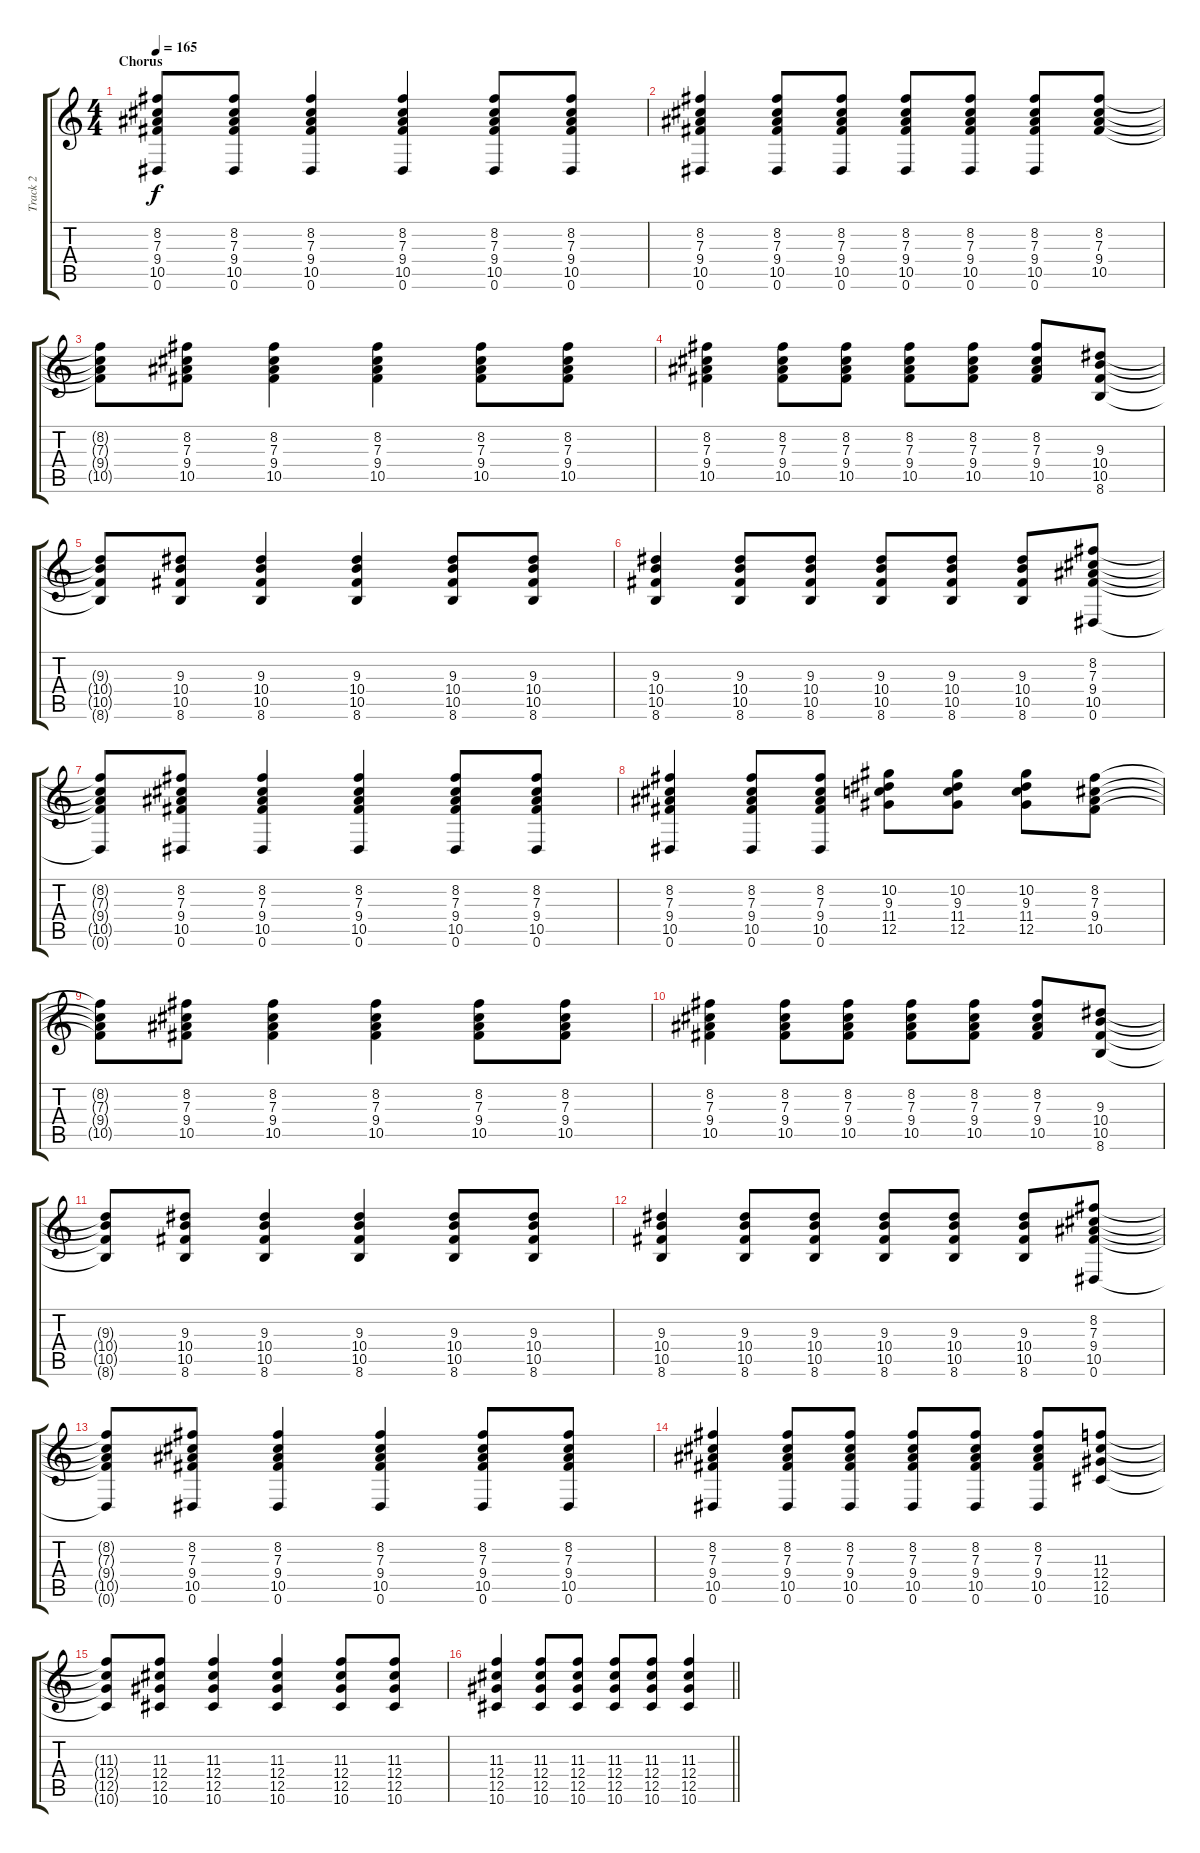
\track ("Track 2" "Track 2") {instrument distortionguitar}
\staff {score tabs}
\tuning (Eb4 Bb3 Gb3 Db3 Ab2 Eb2) {hide}
\ts (4 4)
\section ("" "Chorus")
\tempo 165
\clef g2
\ks c
(8.2{t} 7.3{t} 9.4{t} 10.5{t} 0.6{t}).8{dy f} (8.2 7.3 9.4 10.5 0.6).8 (8.2 7.3 9.4 10.5 0.6).4 (8.2 7.3 9.4 10.5 0.6).4 (8.2 7.3 9.4 10.5 0.6).8 (8.2 7.3 9.4 10.5 0.6).8 |
(8.2 7.3 9.4 10.5 0.6).4 (8.2 7.3 9.4 10.5 0.6).8 (8.2 7.3 9.4 10.5 0.6).8 (8.2 7.3 9.4 10.5 0.6).8 (8.2 7.3 9.4 10.5 0.6).8 (8.2 7.3 9.4 10.5 0.6).8 (8.2 7.3 9.4 10.5).8 |
(8.2{t} 7.3{t} 9.4{t} 10.5{t}).8 (8.2 7.3 9.4 10.5).8 (8.2 7.3 9.4 10.5).4 (8.2 7.3 9.4 10.5).4 (8.2 7.3 9.4 10.5).8 (8.2 7.3 9.4 10.5).8 |
(8.2 7.3 9.4 10.5).4 (8.2 7.3 9.4 10.5).8 (8.2 7.3 9.4 10.5).8 (8.2 7.3 9.4 10.5).8 (8.2 7.3 9.4 10.5).8 (8.2 7.3 9.4 10.5).8 (9.3 10.4 10.5 8.6).8 |
(9.3{t} 10.4{t} 10.5{t} 8.6{t}).8 (9.3 10.4 10.5 8.6).8 (9.3 10.4 10.5 8.6).4 (9.3 10.4 10.5 8.6).4 (9.3 10.4 10.5 8.6).8 (9.3 10.4 10.5 8.6).8 |
(9.3 10.4 10.5 8.6).4 (9.3 10.4 10.5 8.6).8 (9.3 10.4 10.5 8.6).8 (9.3 10.4 10.5 8.6).8 (9.3 10.4 10.5 8.6).8 (9.3 10.4 10.5 8.6).8 (8.2 7.3 9.4 10.5 0.6).8 |
(8.2{t} 7.3{t} 9.4{t} 10.5{t} 0.6{t}).8 (8.2 7.3 9.4 10.5 0.6).8 (8.2 7.3 9.4 10.5 0.6).4 (8.2 7.3 9.4 10.5 0.6).4 (8.2 7.3 9.4 10.5 0.6).8 (8.2 7.3 9.4 10.5 0.6).8 |
(8.2 7.3 9.4 10.5 0.6).4 (8.2 7.3 9.4 10.5 0.6).8 (8.2 7.3 9.4 10.5 0.6).8 (10.2 9.3 11.4 12.5).8 (10.2 9.3 11.4 12.5).8 (10.2 9.3 11.4 12.5).8 (8.2 7.3 9.4 10.5).8 |
(8.2{t} 7.3{t} 9.4{t} 10.5{t}).8 (8.2 7.3 9.4 10.5).8 (8.2 7.3 9.4 10.5).4 (8.2 7.3 9.4 10.5).4 (8.2 7.3 9.4 10.5).8 (8.2 7.3 9.4 10.5).8 |
(8.2 7.3 9.4 10.5).4 (8.2 7.3 9.4 10.5).8 (8.2 7.3 9.4 10.5).8 (8.2 7.3 9.4 10.5).8 (8.2 7.3 9.4 10.5).8 (8.2 7.3 9.4 10.5).8 (9.3 10.4 10.5 8.6).8 |
(9.3{t} 10.4{t} 10.5{t} 8.6{t}).8 (9.3 10.4 10.5 8.6).8 (9.3 10.4 10.5 8.6).4 (9.3 10.4 10.5 8.6).4 (9.3 10.4 10.5 8.6).8 (9.3 10.4 10.5 8.6).8 |
(9.3 10.4 10.5 8.6).4 (9.3 10.4 10.5 8.6).8 (9.3 10.4 10.5 8.6).8 (9.3 10.4 10.5 8.6).8 (9.3 10.4 10.5 8.6).8 (9.3 10.4 10.5 8.6).8 (8.2 7.3 9.4 10.5 0.6).8 |
(8.2{t} 7.3{t} 9.4{t} 10.5{t} 0.6{t}).8 (8.2 7.3 9.4 10.5 0.6).8 (8.2 7.3 9.4 10.5 0.6).4 (8.2 7.3 9.4 10.5 0.6).4 (8.2 7.3 9.4 10.5 0.6).8 (8.2 7.3 9.4 10.5 0.6).8 |
(8.2 7.3 9.4 10.5 0.6).4 (8.2 7.3 9.4 10.5 0.6).8 (8.2 7.3 9.4 10.5 0.6).8 (8.2 7.3 9.4 10.5 0.6).8 (8.2 7.3 9.4 10.5 0.6).8 (8.2 7.3 9.4 10.5 0.6).8 (11.3 12.4 12.5 10.6).8 |
(11.3{t} 12.4{t} 12.5{t} 10.6{t}).8 (11.3 12.4 12.5 10.6).8 (11.3 12.4 12.5 10.6).4 (11.3 12.4 12.5 10.6).4 (11.3 12.4 12.5 10.6).8 (11.3 12.4 12.5 10.6).8 |
\barLineRight lightlight
(11.3 12.4 12.5 10.6).4 (11.3 12.4 12.5 10.6).8 (11.3 12.4 12.5 10.6).8 (11.3 12.4 12.5 10.6).8 (11.3 12.4 12.5 10.6).8 (11.3 12.4 12.5 10.6).4
